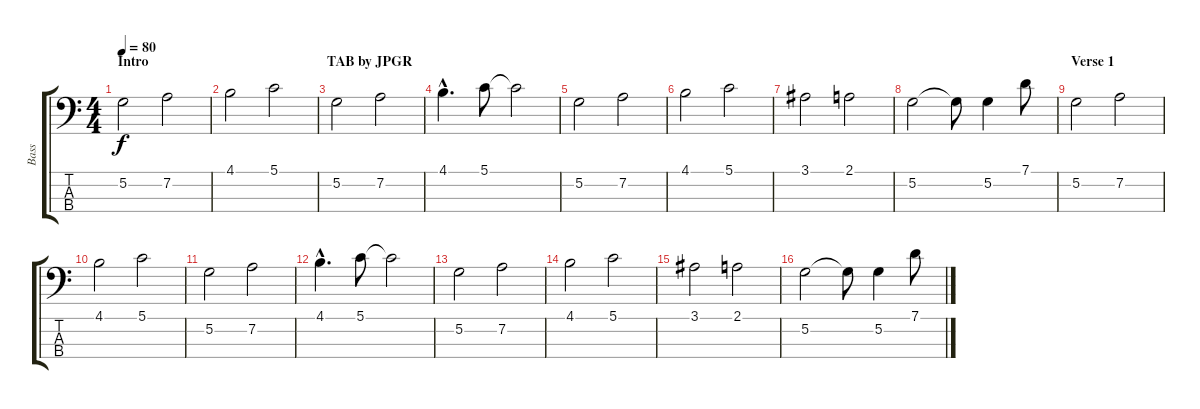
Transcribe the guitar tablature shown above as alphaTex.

\track ("Bass" "Bass") {instrument acousticbass}
\staff {score tabs}
\tuning (G2 D2 A1 E1) {hide}
\ts (4 4)
\section ("" "Intro                                                   TAB by JPGR")
\tempo 80
\clef f4
\ks c
5.2.2{dy f instrument acousticbass} 7.2.2 |
4.1.2 5.1.2 |
5.2.2 7.2.2 |
4.1{hac}.4{d} 5.1.8 5.1{t}.2 |
5.2.2 7.2.2 |
4.1.2 5.1.2 |
3.1.2 2.1.2 |
5.2.2 5.2{t}.8 5.2.4 7.1.8 |
\section ("" "Verse 1")
5.2.2 7.2.2 |
4.1.2 5.1.2 |
5.2.2 7.2.2 |
4.1{hac}.4{d} 5.1.8 5.1{t}.2 |
5.2.2 7.2.2 |
4.1.2 5.1.2 |
3.1.2 2.1.2 |
5.2.2 5.2{t}.8 5.2.4 7.1.8
